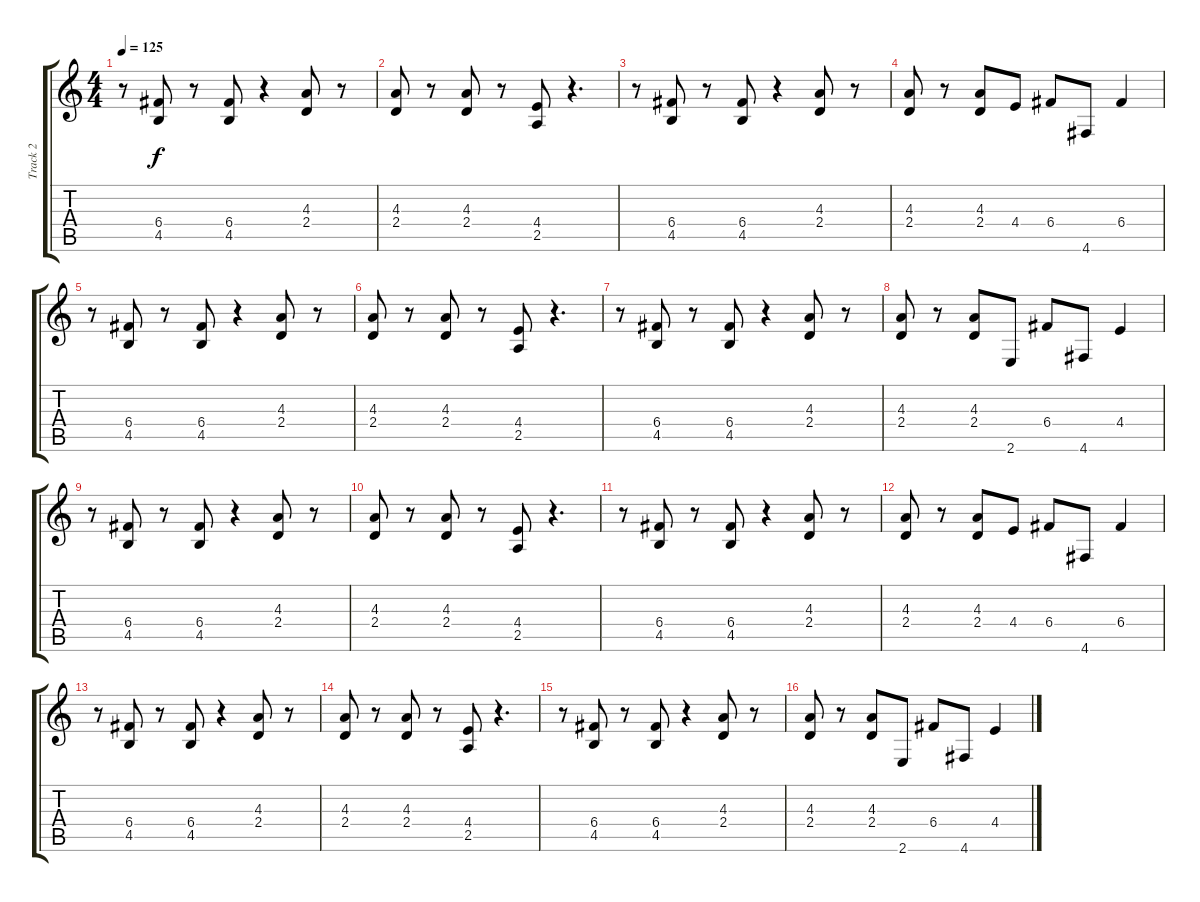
\track ("Track 2" "Track 2") {instrument distortionguitar}
\staff {score tabs}
\tuning (D4 A3 F3 C3 G2 D2) {hide}
\ts (4 4)
\tempo 125
\clef g2
\ks c
r.8{dy f instrument distortionguitar} (6.4 4.5).8 r.8 (6.4 4.5).8 r.4 (4.3 2.4).8 r.8 |
(4.3 2.4).8 r.8 (4.3 2.4).8 r.8 (4.4 2.5).8 r.4{d} |
r.8 (6.4 4.5).8 r.8 (6.4 4.5).8 r.4 (4.3 2.4).8 r.8 |
(4.3 2.4).8 r.8 (4.3 2.4).8 4.4.8 6.4.8 4.6.8 6.4.4 |
r.8 (6.4 4.5).8 r.8 (6.4 4.5).8 r.4 (4.3 2.4).8 r.8 |
(4.3 2.4).8 r.8 (4.3 2.4).8 r.8 (4.4 2.5).8 r.4{d} |
r.8 (6.4 4.5).8 r.8 (6.4 4.5).8 r.4 (4.3 2.4).8 r.8 |
(4.3 2.4).8 r.8 (4.3 2.4).8 2.6.8 6.4.8 4.6.8 4.4.4 |
r.8 (6.4 4.5).8 r.8 (6.4 4.5).8 r.4 (4.3 2.4).8 r.8 |
(4.3 2.4).8 r.8 (4.3 2.4).8 r.8 (4.4 2.5).8 r.4{d} |
r.8 (6.4 4.5).8 r.8 (6.4 4.5).8 r.4 (4.3 2.4).8 r.8 |
(4.3 2.4).8 r.8 (4.3 2.4).8 4.4.8 6.4.8 4.6.8 6.4.4 |
r.8 (6.4 4.5).8 r.8 (6.4 4.5).8 r.4 (4.3 2.4).8 r.8 |
(4.3 2.4).8 r.8 (4.3 2.4).8 r.8 (4.4 2.5).8 r.4{d} |
r.8 (6.4 4.5).8 r.8 (6.4 4.5).8 r.4 (4.3 2.4).8 r.8 |
(4.3 2.4).8 r.8 (4.3 2.4).8 2.6.8 6.4.8 4.6.8 4.4.4
